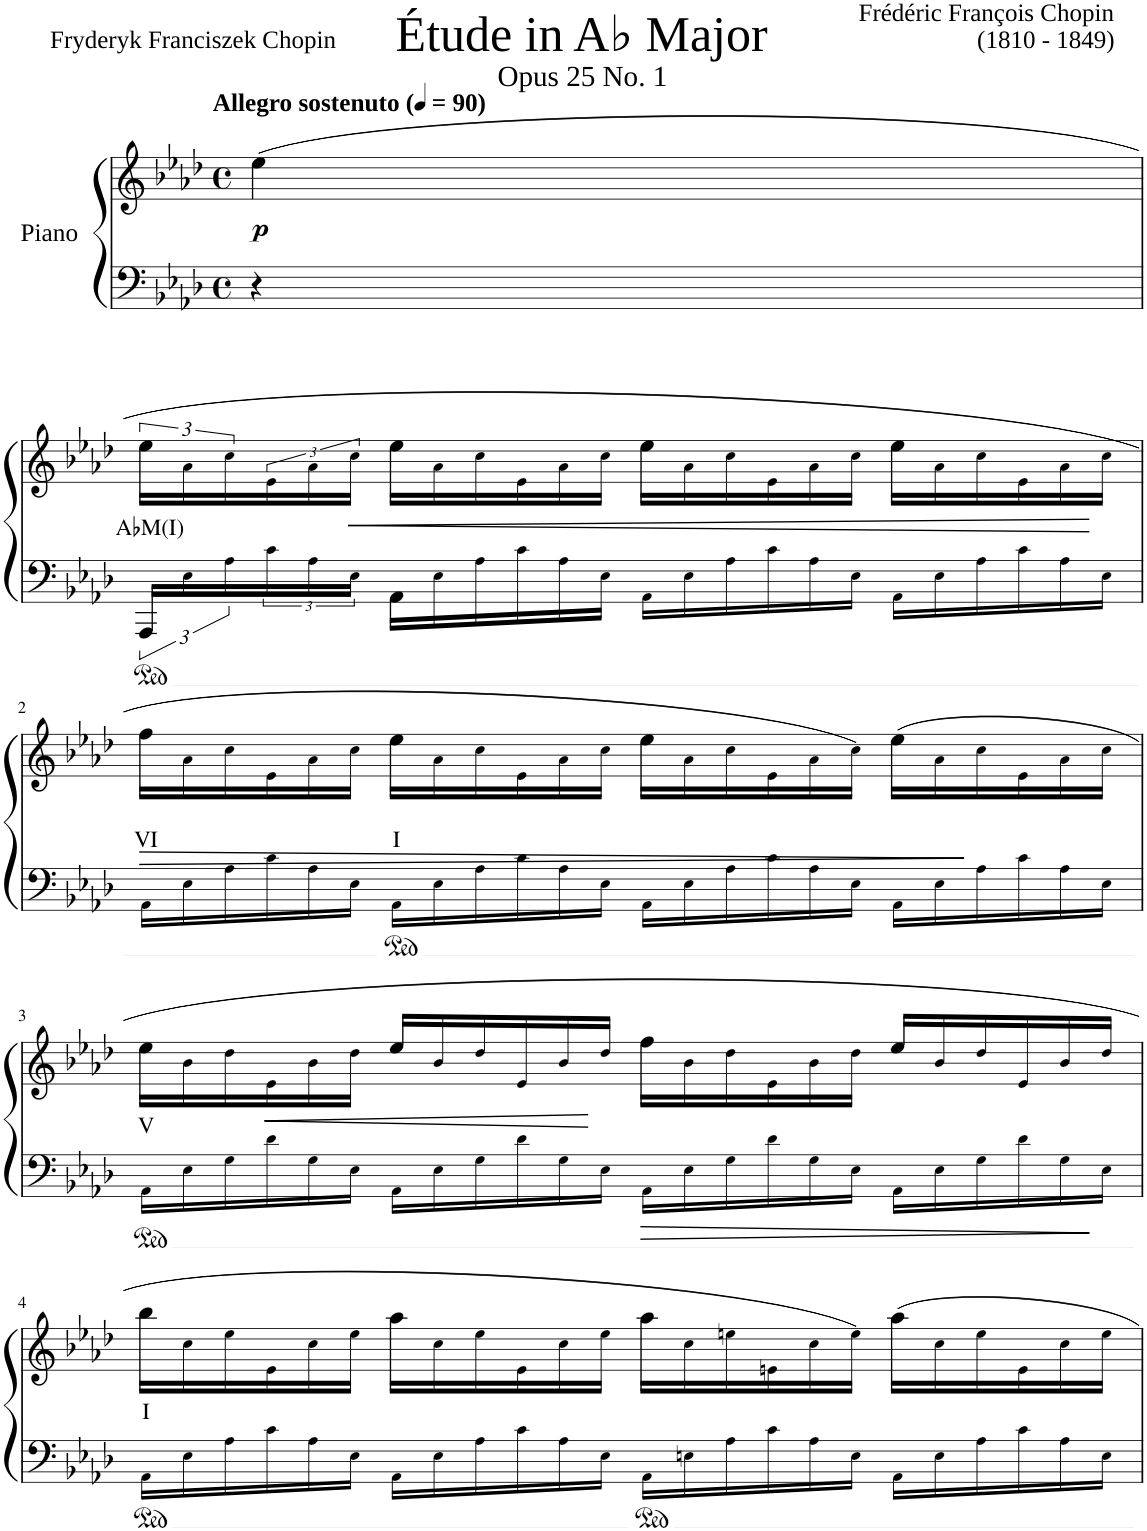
**kern	**kern	**text	**dynam
*part1	*part1	*part1	*part1
*staff2	*staff1	*staff1	*staff1/2
*I"Piano	*	*	*
*I'Pno	*	*	*
*clefF4	*clefG2	*	*
*k[b-e-a-d-]	*k[b-e-a-d-]	*	*
*M4/4	*M4/4	*	*
*met(c)	*met(c)	*	*
*MM90	*MM90	*	*
=	=	=	=
!	!LO:TX:a:B:t=Allegro sostenuto	!	!
!	!	!	!LO:DY:b
4r	(4ee-\	.	p
!!LO:LB:g=z
=1	=1	=1	=1
!	!	!LO:LY:b	!
24AAA-/LL	24ee-\LL	A♭M(I)	.
24E-!\	24a-!\	.	.
24A-!\	24cc!\	.	.
24c!\	24e-!\	.	.
24A-!\	24a-!\	.	.
!	!	!	!LO:HP:b
24E-!\JJ	24cc!\JJ	.	<
*Xtuplet	*Xtuplet	*	*
24AA-\LL	24ee-\LL	.	.
24E-!\	24a-!\	.	.
24A-!\	24cc!\	.	.
24c!\	24e-!\	.	.
24A-!\	24a-!\	.	.
24E-!\JJ	24cc!\JJ	.	.
24AA-!\LL	24ee-\LL	.	.
24E-!\	24a-!\	.	.
24A-!\	24cc!\	.	.
24c!\	24e-!\	.	.
24A-!\	24a-!\	.	.
24E-!\JJ	24cc!\JJ	.	.
24AA-!\LL	24ee-\LL	.	.
24E-!\	24a-!\	.	.
24A-!\	24cc!\	.	.
24c!\	24e-!\	.	.
24A-!\	24a-!\	.	.
24E-!\JJ	24cc!\JJ	.	[
!!LO:LB:g=z
=2	=2	=2	=2
!	!	!LO:LY:b	!LO:HP:b
24AA-!\LL	24ff\LL	VI	>
24E-!\	24a-!\	.	.
24A-!\	24cc!\	.	.
24c!\	24e-!\	.	.
24A-!\	24a-!\	.	.
24E-!\JJ	24cc!\JJ	.	.
!	!	!LO:LY:b	!
24AA-!\LL	24ee-\LL	I	.
24E-!\	24a-!\	.	.
24A-!\	24cc!\	.	.
24c!\	24e-!\	.	.
24A-!\	24a-!\	.	.
24E-!\JJ	24cc!\JJ	.	.
24AA-!\LL	24ee-\LL	.	.
24E-!\	24a-!\	.	.
24A-!\	24cc!\	.	.
24c!\	24e-!\	.	.
24A-!\	24a-!\	.	.
24E-!\JJ	24cc!\JJ)	.	.
24AA-!\LL	(24ee-\LL	.	.
24E-!\	24a-!\	.	.
24A-!\	24cc!\	.	]
24c!\	24e-!\	.	.
24A-!\	24a-!\	.	.
24E-!\JJ	24cc!\JJ	.	.
!!LO:LB:g=z
=3	=3	=3	=3
!	!	!LO:LY:b	!
24AA-!\LL	24ee-\LL	V	.
24E-!\	24b-!\	.	.
24G!\	24dd-!\	.	.
!	!	!	!LO:HP:b
24d-!\	24e-!\	.	<
24G!\	24b-!\	.	.
24E-!\JJ	24dd-!\JJ	.	.
24AA-!\LL	24ee-/LL	.	.
24E-!\	24b-!/	.	.
24G!\	24dd-!/	.	.
24d-!\	24e-!/	.	.
24G!\	24b-!/	.	.
24E-!\JJ	24dd-!/JJ	.	[
24AA-!\LL	24ff\LL	.	.
24E-!\	24b-!\	.	.
24G!\	24dd-!\	.	.
24d-!\	24e-!\	.	.
24G!\	24b-!\	.	.
24E-!\JJ	24dd-!\JJ	.	.
24AA-!\LL	24ee-/LL	.	.
24E-!\	24b-!/	.	.
24G!\	24dd-!/	.	.
24d-!\	24e-!/	.	.
24G!\	24b-!/	.	.
24E-!\JJ	24dd-!/JJ	.	.
!!LO:LB:g=z
=4	=4	=4	=4
!	!	!LO:LY:b	!
24AA-!\LL	24bb-\LL	I	.
24E-!\	24cc!\	.	.
24A-!\	24ee-!\	.	.
24c!\	24e-!\	.	.
24A-!\	24cc!\	.	.
24E-!\JJ	24ee-!\JJ	.	.
24AA-!\LL	24aa-\LL	.	.
24E-!\	24cc!\	.	.
24A-!\	24ee-!\	.	.
24c!\	24e-!\	.	.
24A-!\	24cc!\	.	.
24E-!\JJ	24ee-!\JJ	.	.
24AA-!\LL	24aa-\LL	.	.
24En!\	24cc!\	.	.
24A-!\	24een!\	.	.
24c!\	24en!\	.	.
24A-!\	24cc!\	.	.
24E!\JJ	24ee!\JJ)	.	.
24AA-!\LL	24aa-\LL	.	.
24E!\	24cc!\	.	.
24A-!\	24ee!\	.	.
24c!\	24e!\	.	.
24A-!\	24cc!\	.	.
24E!\JJ	24ee!\JJ	.	.
=	=	=	=
*-	*-	*-	*-
